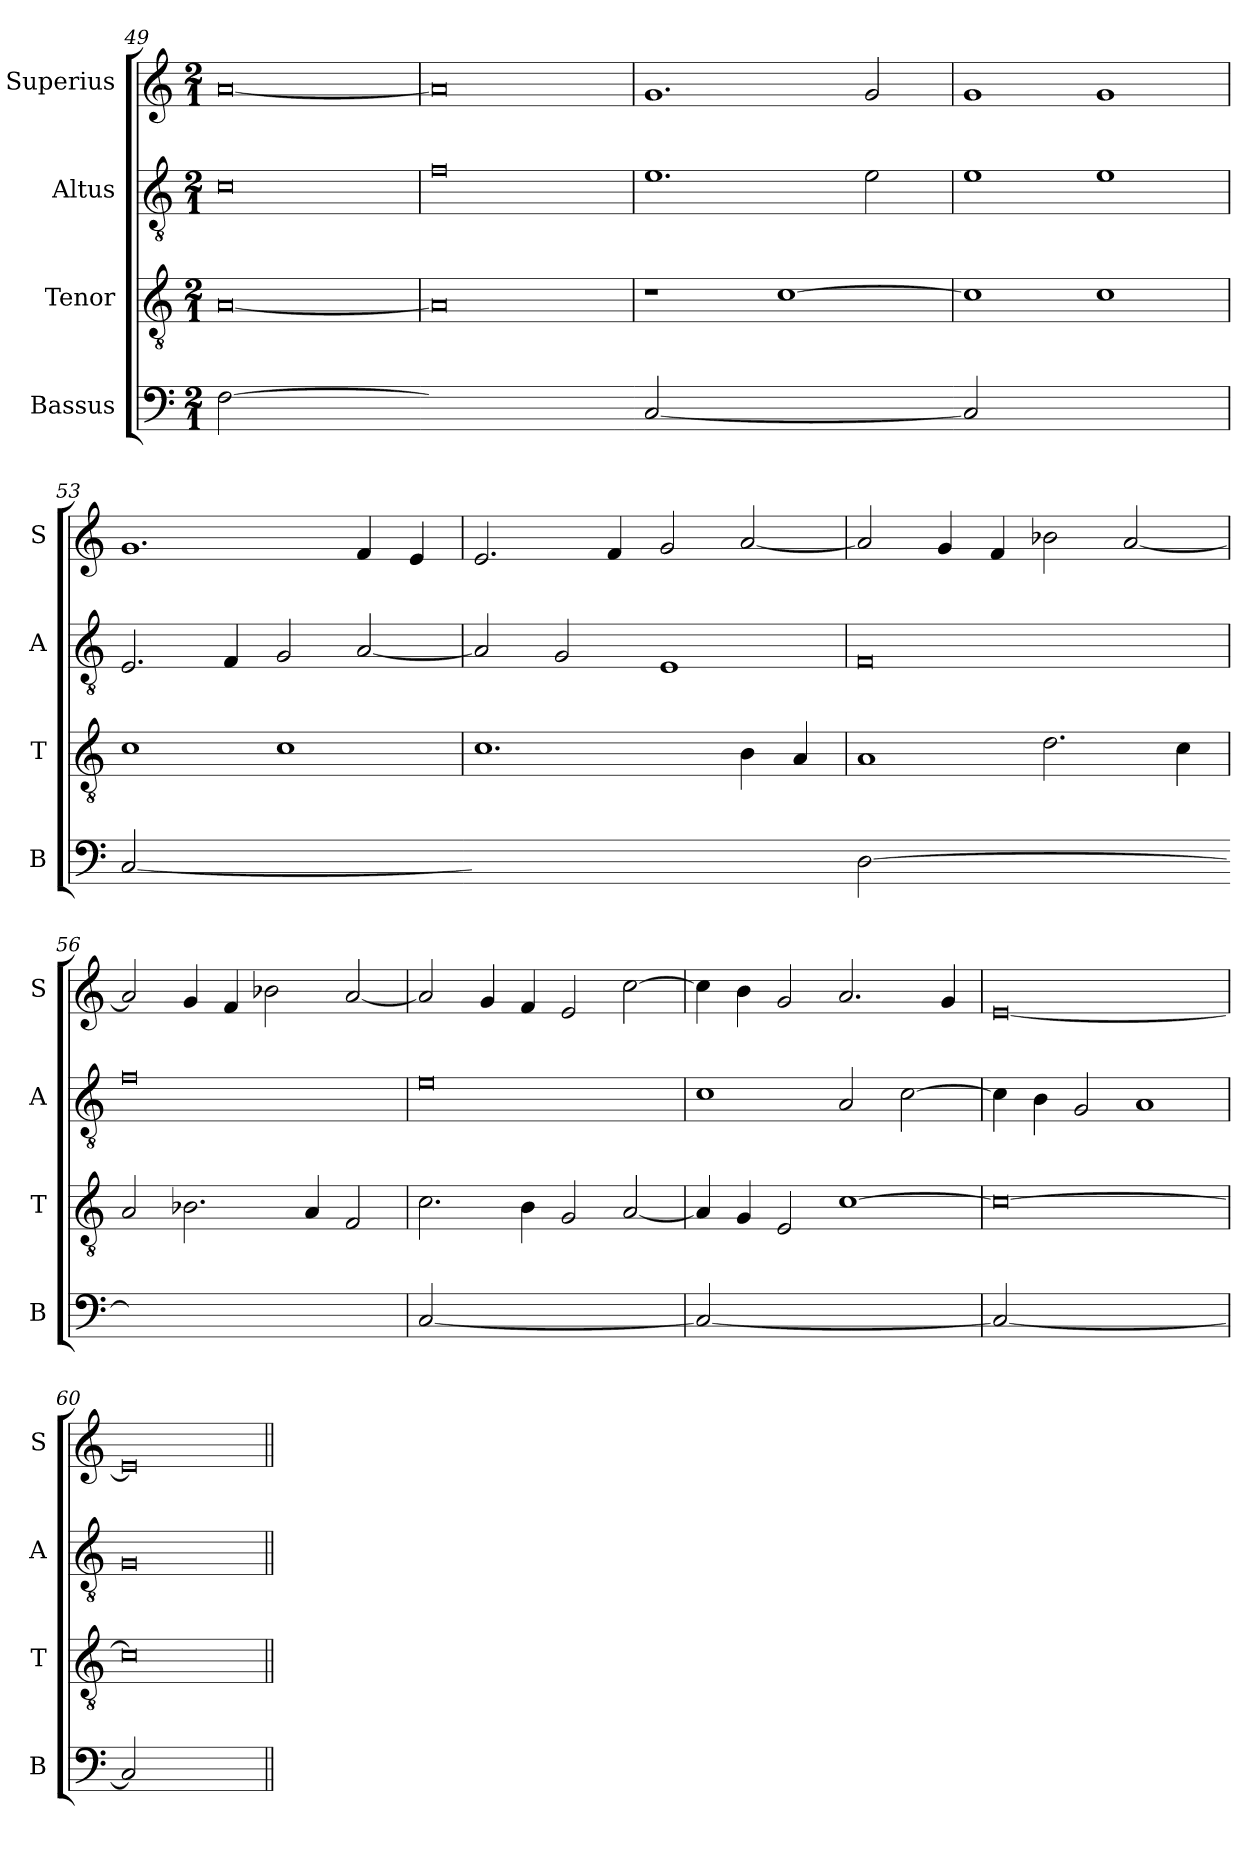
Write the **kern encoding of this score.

**kern	**kern	**kern	**kern
*part4	*part3	*part2	*part1
*staff4	*staff3	*staff2	*staff1
*I"Bassus	*I"Tenor	*I"Altus	*I"Superius
*I'B	*I'T	*I'A	*I'S
*clefF4	*clefGv2	*clefGv2	*clefG2
*k[]	*k[]	*k[]	*k[]
*M2/1	*M2/1	*M2/1	*M2/1
=49	=49	=49	=49
!LO:N:vis=2	!	!	!
[0F	[0A	0c	[0a
=50-	=50	=50	=50
!LO:N:vis=2	!	!	!
0Fyy]	0A]	0f	0a]
=51-	=51	=51	=51
!LO:N:vis=2	!	!	!
[0C	1r	1.e	1.g
.	[1c	.	.
.	.	2e\	2g/
=52-	=52	=52	=52
!LO:N:vis=2	!	!	!
0C_y	1c]	1e	1g
.	1c	1e	1g
=53	=53	=53	=53
!LO:N:vis=2	!	!	!
0C_	1c	2.E/	1.g
.	.	4F/	.
.	1c	2G/	.
.	.	[2A/	4f/
.	.	.	4e/
=54-	=54	=54	=54
!LO:N:vis=2	!	!	!
0Cyy]	1.c	2A/]	2.e/
.	.	2G/	.
.	.	.	4f/
.	.	1E	2g/
.	4B\	.	[2a/
.	4A/	.	.
=55-	=55	=55	=55
!LO:N:vis=2	!	!	!
[0D	1A	0F	2a/]
.	.	.	4g/
.	.	.	4f/
.	2.d\	.	2b-X\
.	.	.	[2a/
.	4c\	.	.
=56-	=56	=56	=56
!LO:N:vis=2	!	!	!
0Dyy]	2A/	0f	2a/]
.	2.B-X\	.	4g/
.	.	.	4f/
.	.	.	2b-X\
.	4A/	.	.
.	2F/	.	[2a/
=57	=57	=57	=57
!LO:N:vis=2	!	!	!
[0C	2.c\	0e	2a/]
.	.	.	4g/
.	4B\	.	4f/
.	2G/	.	2e/
.	[2A/	.	[2cc\
=58	=58	=58	=58
!LO:N:vis=2	!	!	!
0C_	4A/]	1c	4cc\]
.	4G/	.	4b\
.	2E/	.	2g/
.	[1c	2A/	2.a/
.	.	[2c\	.
.	.	.	4g/
=59	=59	=59	=59
!LO:N:vis=2	!	!	!
0C_	0c_	4c\]	[0e
.	.	4B\	.
.	.	2G/	.
.	.	1A	.
=60	=60	=60	=60
!LO:N:vis=2	!	!	!
0C]	0c]	0G	0e]
=||	=||	=||	=||
*-	*-	*-	*-
